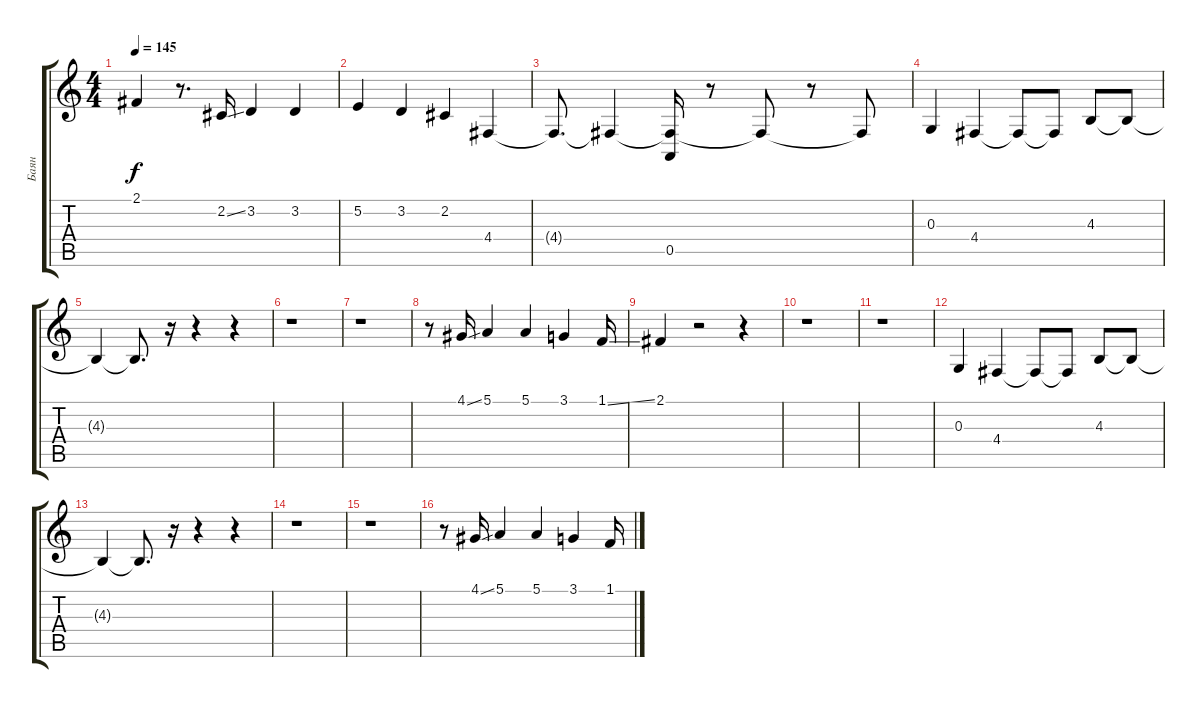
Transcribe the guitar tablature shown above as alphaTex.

\track ("Баян" "Баян") {instrument oboe}
\staff {score tabs}
\tuning (E4 B3 G3 D3 A2 E2) {hide}
\ts (4 4)
\tempo 145
\clef g2
\ks c
2.1.4{dy f} r.8{d} 2.2{ss}.16 3.2.4 3.2.4 |
5.2.4 3.2.4 2.2.4 4.4.4 |
4.4{t}.8{d} 4.4{t}.4 (4.4{t} 0.5).16 r.8 4.4{t}.8 r.8 4.4{t}.8 |
0.3.4 4.4.4 4.4{t}.8 4.4{t}.8 4.3.8 4.3{t}.8 |
4.3{t}.4 4.3{t}.8{d} r.16 r.4 r.4 |
r.1 |
r.1 |
r.8 4.1{ss}.16 5.1.4 5.1.4 3.1.4 1.1{ss}.16 |
2.1.4 r.2 r.4 |
r.1 |
r.1 |
0.3.4 4.4.4 4.4{t}.8 4.4{t}.8 4.3.8 4.3{t}.8 |
4.3{t}.4 4.3{t}.8{d} r.16 r.4 r.4 |
r.1 |
r.1 |
r.8 4.1{ss}.16 5.1.4 5.1.4 3.1.4 1.1{ss}.16
